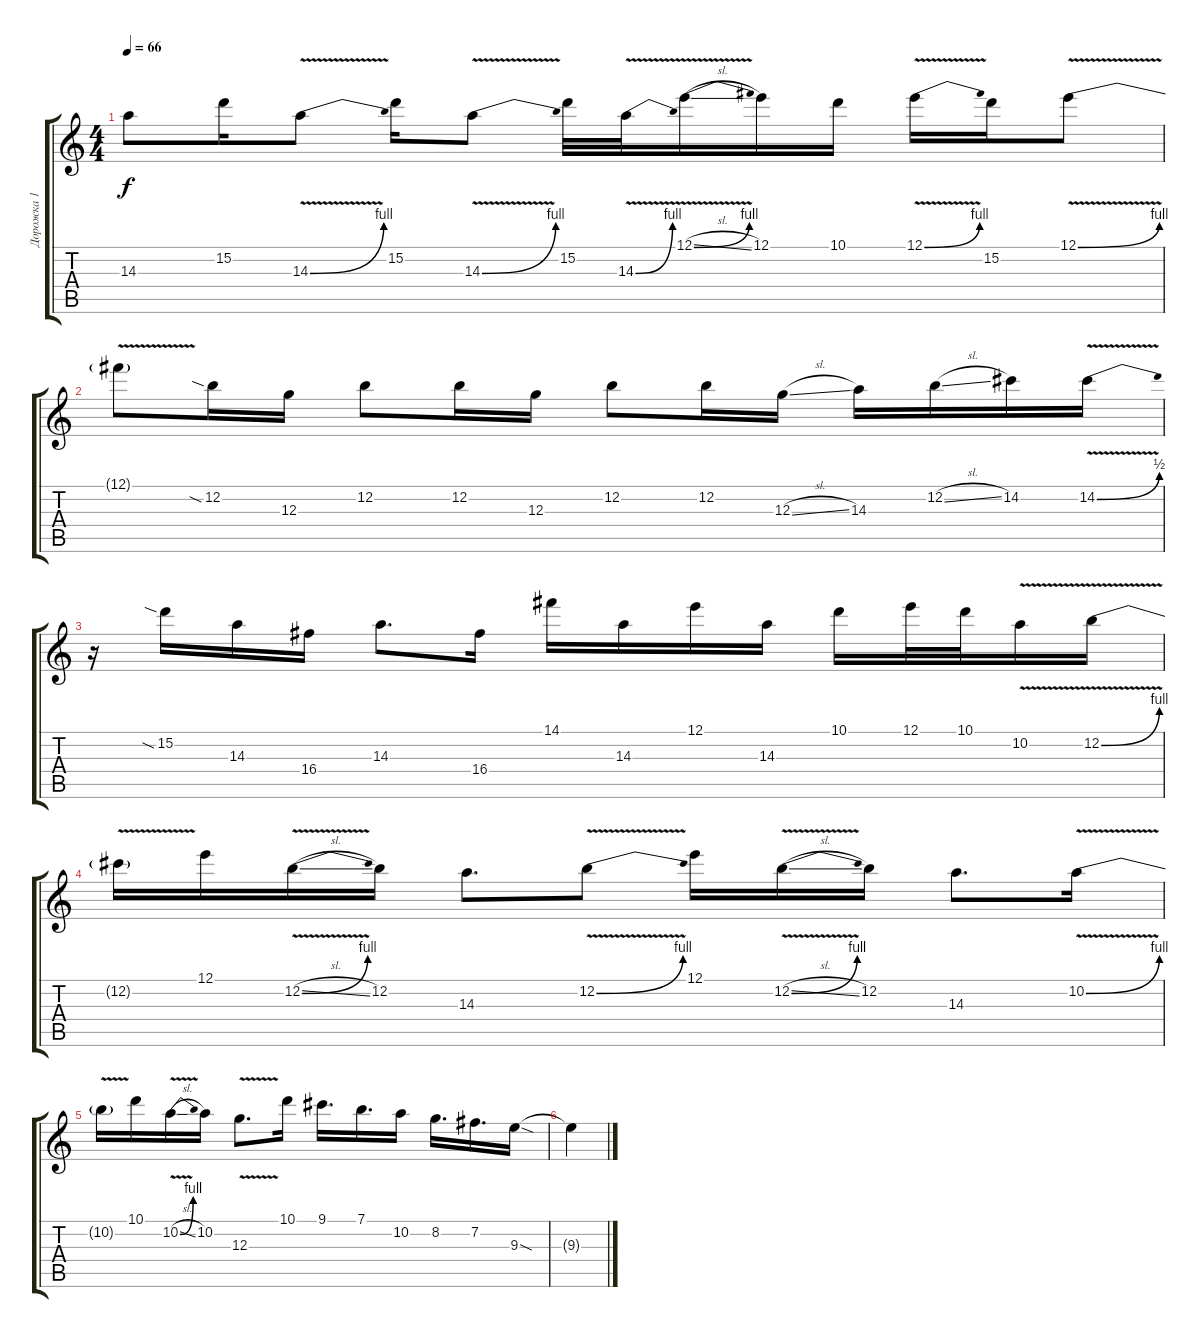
\track ("Дорожка 1" "Дорожка 1") {instrument overdrivenguitar}
\staff {score tabs}
\tuning (E4 B3 G3 D3 A2 E2) {hide}
\ts (4 4)
\tempo 66
\clef g2
\ks c
14.3{t}.8{dy f} 15.2.16 14.3{be (bend 0 0 60 4) v}.8 15.2.16 14.3{be (bend 0 0 60 4) v}.8 15.2.32 14.3{be (bend 0 0 60 4) v}.32 12.1{be (bend 0 0 60 4) v sl}.16 12.1.16 10.1.16 12.1{be (bend 0 0 60 4) v}.16 15.2.16 12.1{be (bend 0 0 60 4) v}.8 |
12.1{t}.8 12.2{sia}.16 12.3.16 12.2.8 12.2.16 12.3.16 12.2.8 12.2.16 12.3{sl}.16 14.3.16 12.2{sl}.16 14.2.16 14.2{be (bend 0 0 60 2) v}.16 |
r.16 15.2{sia}.16 14.3.16 16.4.16 14.3.8{d} 16.4.16 14.1.16 14.3.16 12.1.16 14.3.16 10.1.16 12.1.32 10.1.32 10.2{v}.16 12.2{be (bend 0 0 60 4) v}.16 |
12.2{t}.16 12.1.16 12.2{be (bend 0 0 60 4) v sl}.16 12.2.16 14.3.8{d} 12.2{be (bend 0 0 60 4) v}.8 12.1.16 12.2{be (bend 0 0 60 4) v sl}.16 12.2.16 14.3.8{d} 10.2{be (bend 0 0 60 4) v}.16 |
10.2{t}.16 10.1.16 10.2{be (bend 0 0 60 4) v sl}.16 10.2.16 12.3{v}.8{d} 10.1.16 9.1.16{d} 7.1.16{d} 10.2.16 8.2.16{d} 7.2.16{d} 9.3{sod}.16 |
9.3{t}.4
